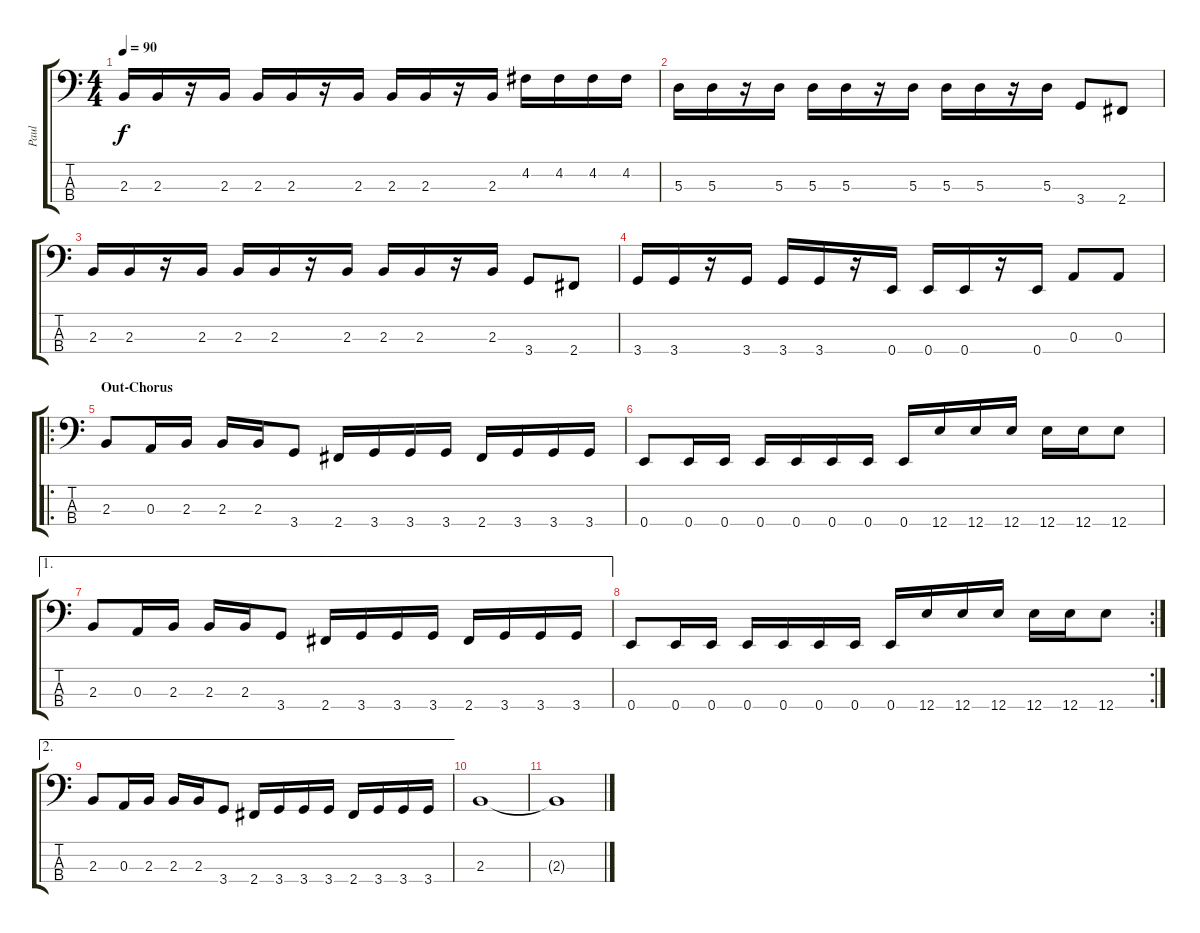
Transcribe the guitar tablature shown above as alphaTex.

\track ("Paul" "Paul") {instrument electricbasspick}
\staff {score tabs}
\tuning (G2 D2 A1 E1) {hide}
\ts (4 4)
\tempo 90
\clef f4
\ks c
2.3.16{dy f} 2.3.16 r.16 2.3.16 2.3.16 2.3.16 r.16 2.3.16 2.3.16 2.3.16 r.16 2.3.16 4.2.16 4.2.16 4.2.16 4.2.16 |
5.3.16 5.3.16 r.16 5.3.16 5.3.16 5.3.16 r.16 5.3.16 5.3.16 5.3.16 r.16 5.3.16 3.4.8 2.4.8 |
2.3.16 2.3.16 r.16 2.3.16 2.3.16 2.3.16 r.16 2.3.16 2.3.16 2.3.16 r.16 2.3.16 3.4.8 2.4.8 |
3.4.16 3.4.16 r.16 3.4.16 3.4.16 3.4.16 r.16 0.4.16 0.4.16 0.4.16 r.16 0.4.16 0.3.8 0.3.8 |
\ro
\section ("" "Out-Chorus")
2.3.8 0.3.16 2.3.16 2.3.16 2.3.16 3.4.8 2.4.16 3.4.16 3.4.16 3.4.16 2.4.16 3.4.16 3.4.16 3.4.16 |
0.4.8 0.4.16 0.4.16 0.4.16 0.4.16 0.4.16 0.4.16 0.4.16 12.4.16 12.4.16 12.4.16 12.4.16 12.4.16 12.4.8 |
\ae 1
2.3.8 0.3.16 2.3.16 2.3.16 2.3.16 3.4.8 2.4.16 3.4.16 3.4.16 3.4.16 2.4.16 3.4.16 3.4.16 3.4.16 |
\rc 2
0.4.8 0.4.16 0.4.16 0.4.16 0.4.16 0.4.16 0.4.16 0.4.16 12.4.16 12.4.16 12.4.16 12.4.16 12.4.16 12.4.8 |
\ae 2
2.3.8 0.3.16 2.3.16 2.3.16 2.3.16 3.4.8 2.4.16 3.4.16 3.4.16 3.4.16 2.4.16 3.4.16 3.4.16 3.4.16 |
2.3.1{volume 0} |
2.3{t}.1
